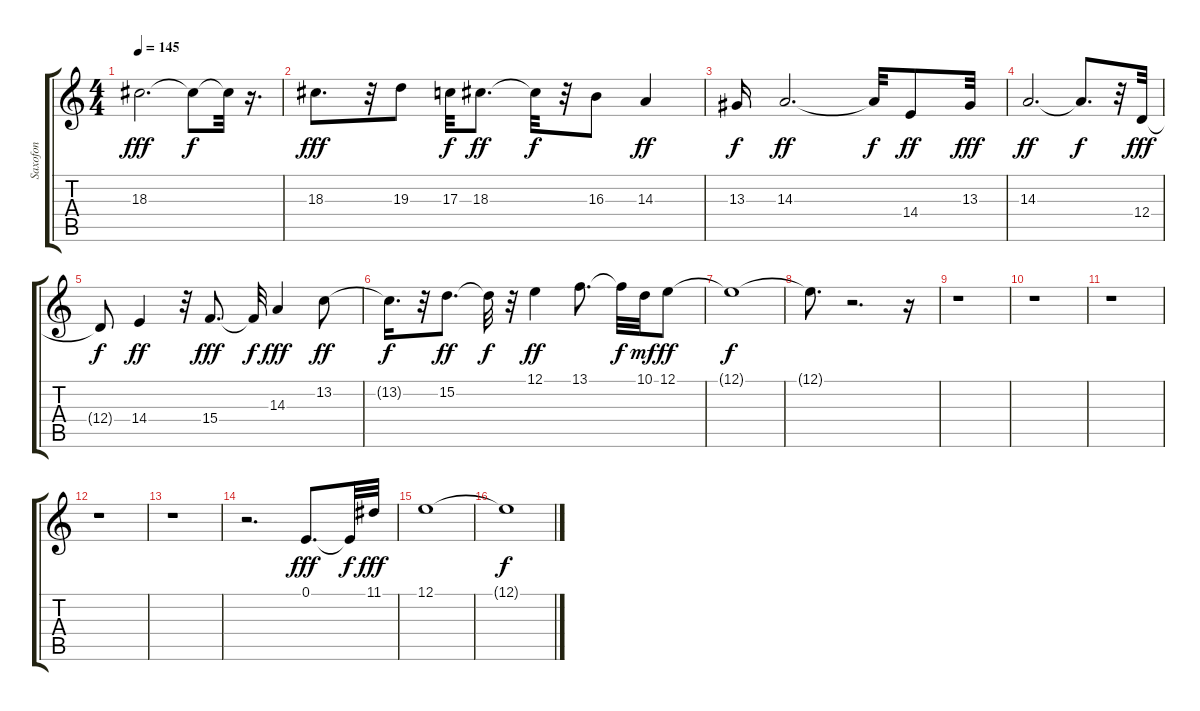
\track ("Saxofon" "Saxofon") {instrument tenorsax}
\staff {score tabs}
\tuning (E4 B3 G3 D3 A2 E2) {hide}
\ts (4 4)
\tempo 145
\clef g2
\ks c
18.3.2{d dy fff} 18.3{t}.8{dy f} 18.3{t}.32 r.16{d} |
18.3.8{d dy fff} r.32 19.3.8 17.3.32{dy f} 18.3.8{d dy ff} 18.3{t}.32{dy f} r.32 16.3.8 14.3.4{dy ff} |
13.3.16{dy f} 14.3.2{d dy ff} 14.3{t}.32{dy f} 14.4.8{dy ff} 13.3.32{dy fff} |
14.3.2{d dy ff} 14.3{t}.8{d dy f} r.32 12.4.32{dy fff} |
12.4{t}.8{dy f} 14.4.4{dy ff} r.32 15.4.8{d dy fff} 15.4{t}.32{dy f} 14.3.4{dy fff} 13.2.8{dy ff} |
13.2{t}.16{d dy f} r.32 15.2.8{d dy ff} 15.2{t}.32{dy f} r.32 12.1.4{dy ff} 13.1.8{d} 13.1{t}.32{dy f} 10.1.32{dy mf} 12.1.8{dy ff} |
12.1{t}.1{dy f} |
12.1{t}.8{d} r.2{d} r.16 |
r.1 |
r.1 |
r.1 |
r.1 |
r.1 |
r.2{d} 0.1.8{d dy fff} 0.1{t}.32{dy f} 11.1.32{dy fff} |
12.1.1 |
12.1{t}.1{dy f}
